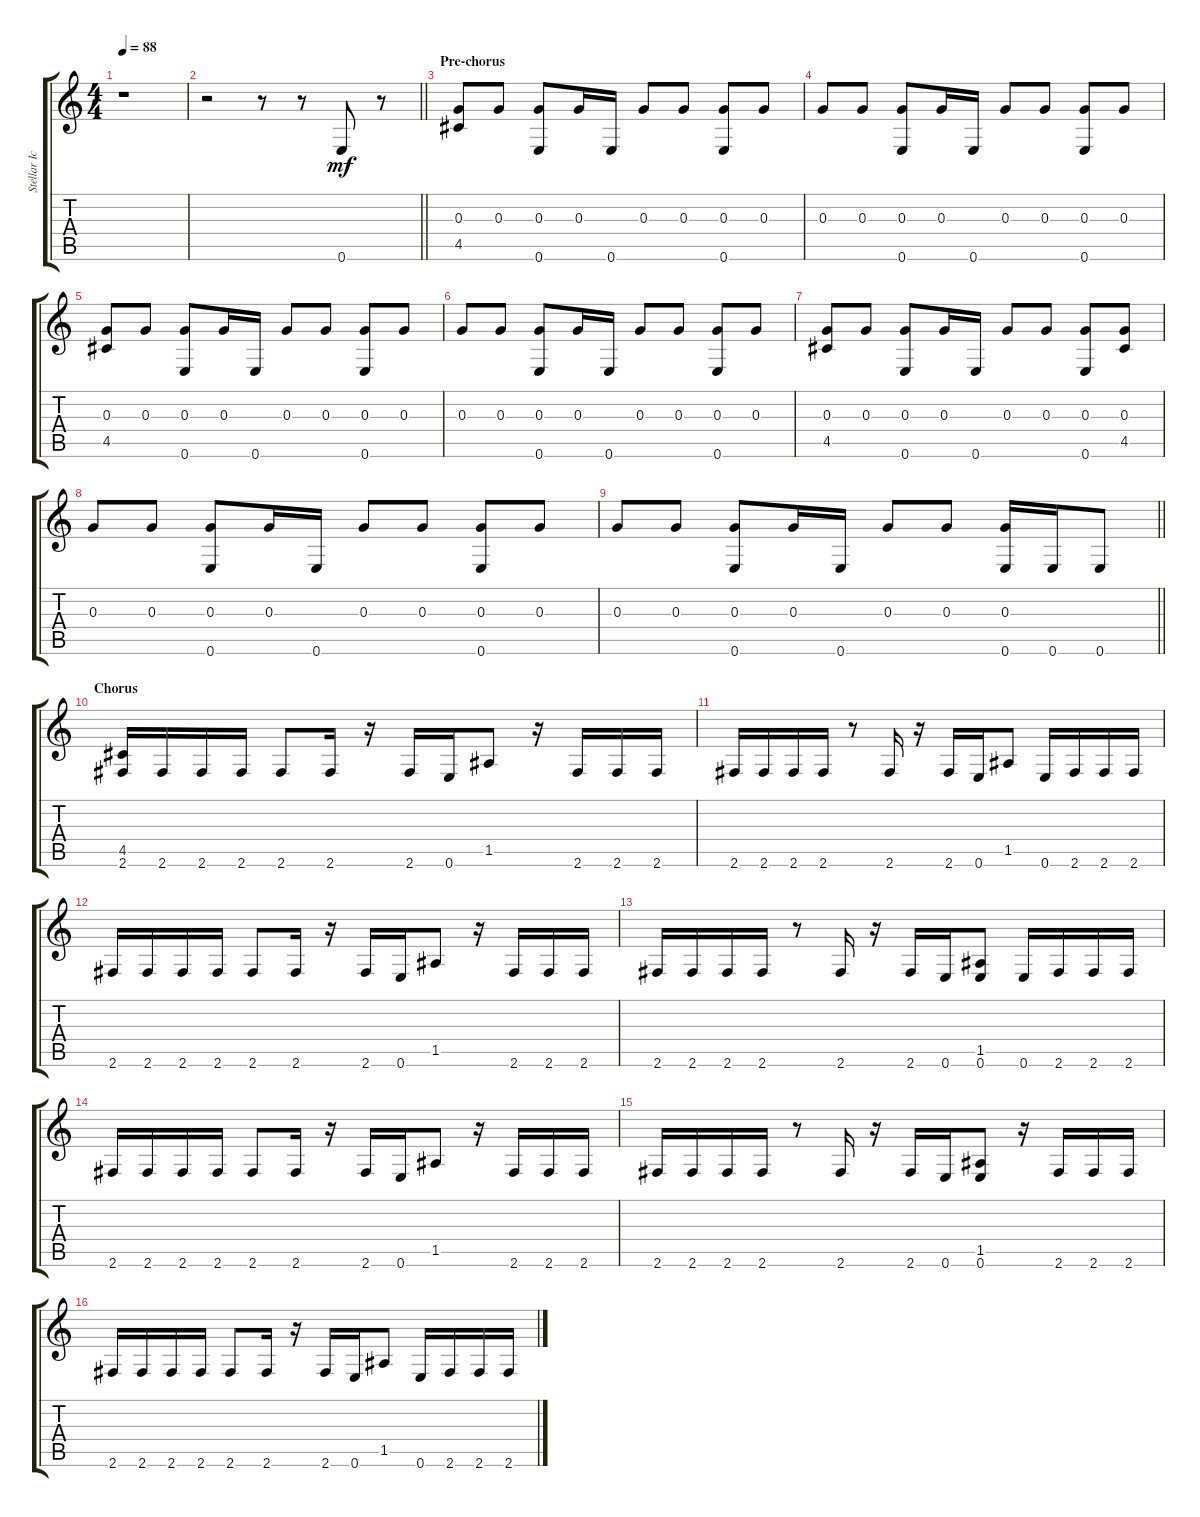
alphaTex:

\track ("Stellar Ice (Backing Guitar)" "Stellar Ic") {instrument acousticguitarsteel}
\staff {score tabs}
\tuning (E4 B3 G3 D3 A2 E2) {hide}
\ts (4 4)
\tempo 88
\clef g2
\ks c
r.1{dy mf} |
\barLineRight lightlight
r.2 r.8 r.8 0.6.8 r.8 |
\section ("" "Pre-chorus")
(0.3 4.5).8 0.3.8 (0.3 0.6).8 0.3.16 0.6.16 0.3.8 0.3.8 (0.3 0.6).8 0.3.8 |
0.3.8 0.3.8 (0.3 0.6).8 0.3.16 0.6.16 0.3.8 0.3.8 (0.3 0.6).8 0.3.8 |
(0.3 4.5).8 0.3.8 (0.3 0.6).8 0.3.16 0.6.16 0.3.8 0.3.8 (0.3 0.6).8 0.3.8 |
0.3.8 0.3.8 (0.3 0.6).8 0.3.16 0.6.16 0.3.8 0.3.8 (0.3 0.6).8 0.3.8 |
(0.3 4.5).8 0.3.8 (0.3 0.6).8 0.3.16 0.6.16 0.3.8 0.3.8 (0.3 0.6).8 (0.3 4.5).8 |
0.3.8 0.3.8 (0.3 0.6).8 0.3.16 0.6.16 0.3.8 0.3.8 (0.3 0.6).8 0.3.8 |
\barLineRight lightlight
0.3.8 0.3.8 (0.3 0.6).8 0.3.16 0.6.16 0.3.8 0.3.8 (0.3 0.6).16 0.6.16 0.6.8 |
\section ("" "Chorus")
(4.5 2.6).16 2.6.16 2.6.16 2.6.16 2.6.8 2.6.16 r.16 2.6.16 0.6.16 1.5.8 r.16 2.6.16 2.6.16 2.6.16 |
2.6.16 2.6.16 2.6.16 2.6.16 r.8 2.6.16 r.16 2.6.16 0.6.16 1.5.8 0.6.16 2.6.16 2.6.16 2.6.16 |
2.6.16 2.6.16 2.6.16 2.6.16 2.6.8 2.6.16 r.16 2.6.16 0.6.16 1.5.8 r.16 2.6.16 2.6.16 2.6.16 |
2.6.16 2.6.16 2.6.16 2.6.16 r.8 2.6.16 r.16 2.6.16 0.6.16 (1.5 0.6).8 0.6.16 2.6.16 2.6.16 2.6.16 |
2.6.16 2.6.16 2.6.16 2.6.16 2.6.8 2.6.16 r.16 2.6.16 0.6.16 1.5.8 r.16 2.6.16 2.6.16 2.6.16 |
2.6.16 2.6.16 2.6.16 2.6.16 r.8 2.6.16 r.16 2.6.16 0.6.16 (1.5 0.6).8 r.16 2.6.16 2.6.16 2.6.16 |
2.6.16 2.6.16 2.6.16 2.6.16 2.6.8 2.6.16 r.16 2.6.16 0.6.16 1.5.8 0.6.16 2.6.16 2.6.16 2.6.16
